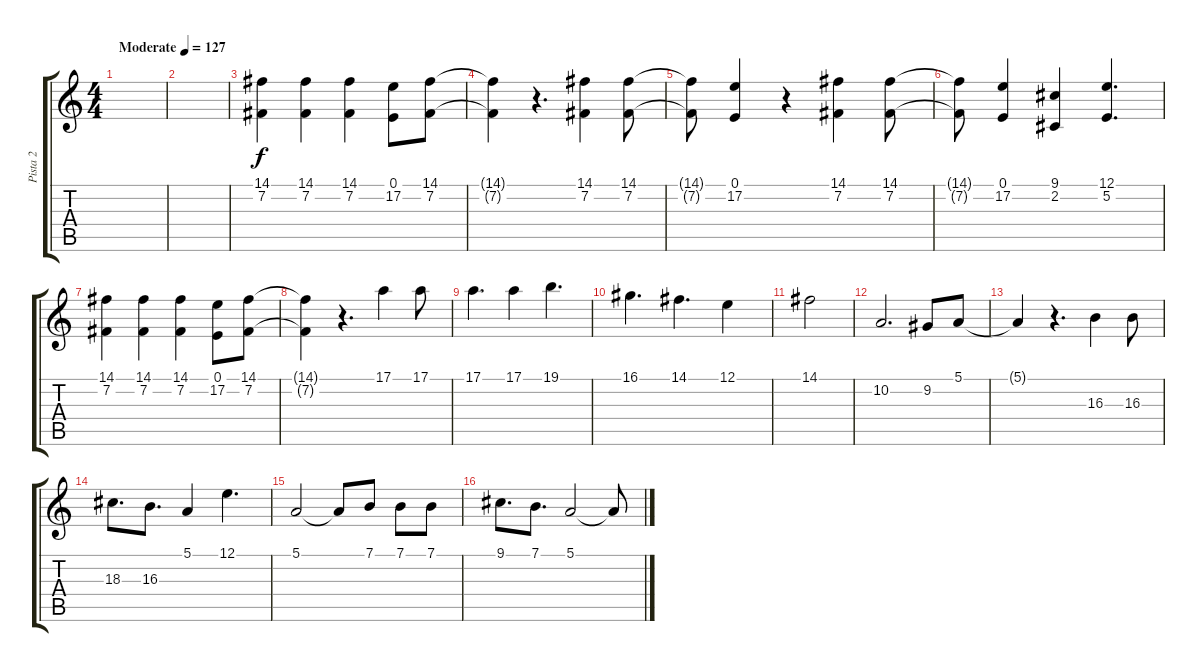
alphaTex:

\track ("Pista 2" "Pista 2") {instrument sopranosax}
\staff {score tabs}
\tuning (E4 B3 G3 D3 A2 E2) {hide}
\ts (4 4)
\tempo (127 "Moderate")
\clef g2
\ks c
|
|
(14.1 7.2).4 (14.1 7.2).4 (14.1 7.2).4 (0.1 17.2).8 (14.1 7.2).8 |
(14.1{t} 7.2{t}).4 r.4{d} (14.1 7.2).4 (14.1 7.2).8 |
(14.1{t} 7.2{t}).8 (0.1 17.2).4 r.4 (14.1 7.2).4 (14.1 7.2).8 |
(14.1{t} 7.2{t}).8 (0.1 17.2).4 (9.1 2.2).4 (12.1 5.2).4{d} |
(14.1 7.2).4 (14.1 7.2).4 (14.1 7.2).4 (0.1 17.2).8 (14.1 7.2).8 |
(14.1{t} 7.2{t}).4 r.4{d} 17.1.4 17.1.8 |
17.1.4{d} 17.1.4 19.1.4{d} |
16.1.4{d} 14.1.4{d} 12.1.4 |
14.1.2 |
10.2.2{d} 9.2.8 5.1.8 |
5.1{t}.4 r.4{d} 16.3.4 16.3.8 |
18.3.8{d} 16.3.8{d} 5.1.4 12.1.4{d} |
5.1.2 5.1{t}.8 7.1.8 7.1.8 7.1.8 |
9.1.8{d} 7.1.8{d} 5.1.2 5.1{t}.8
